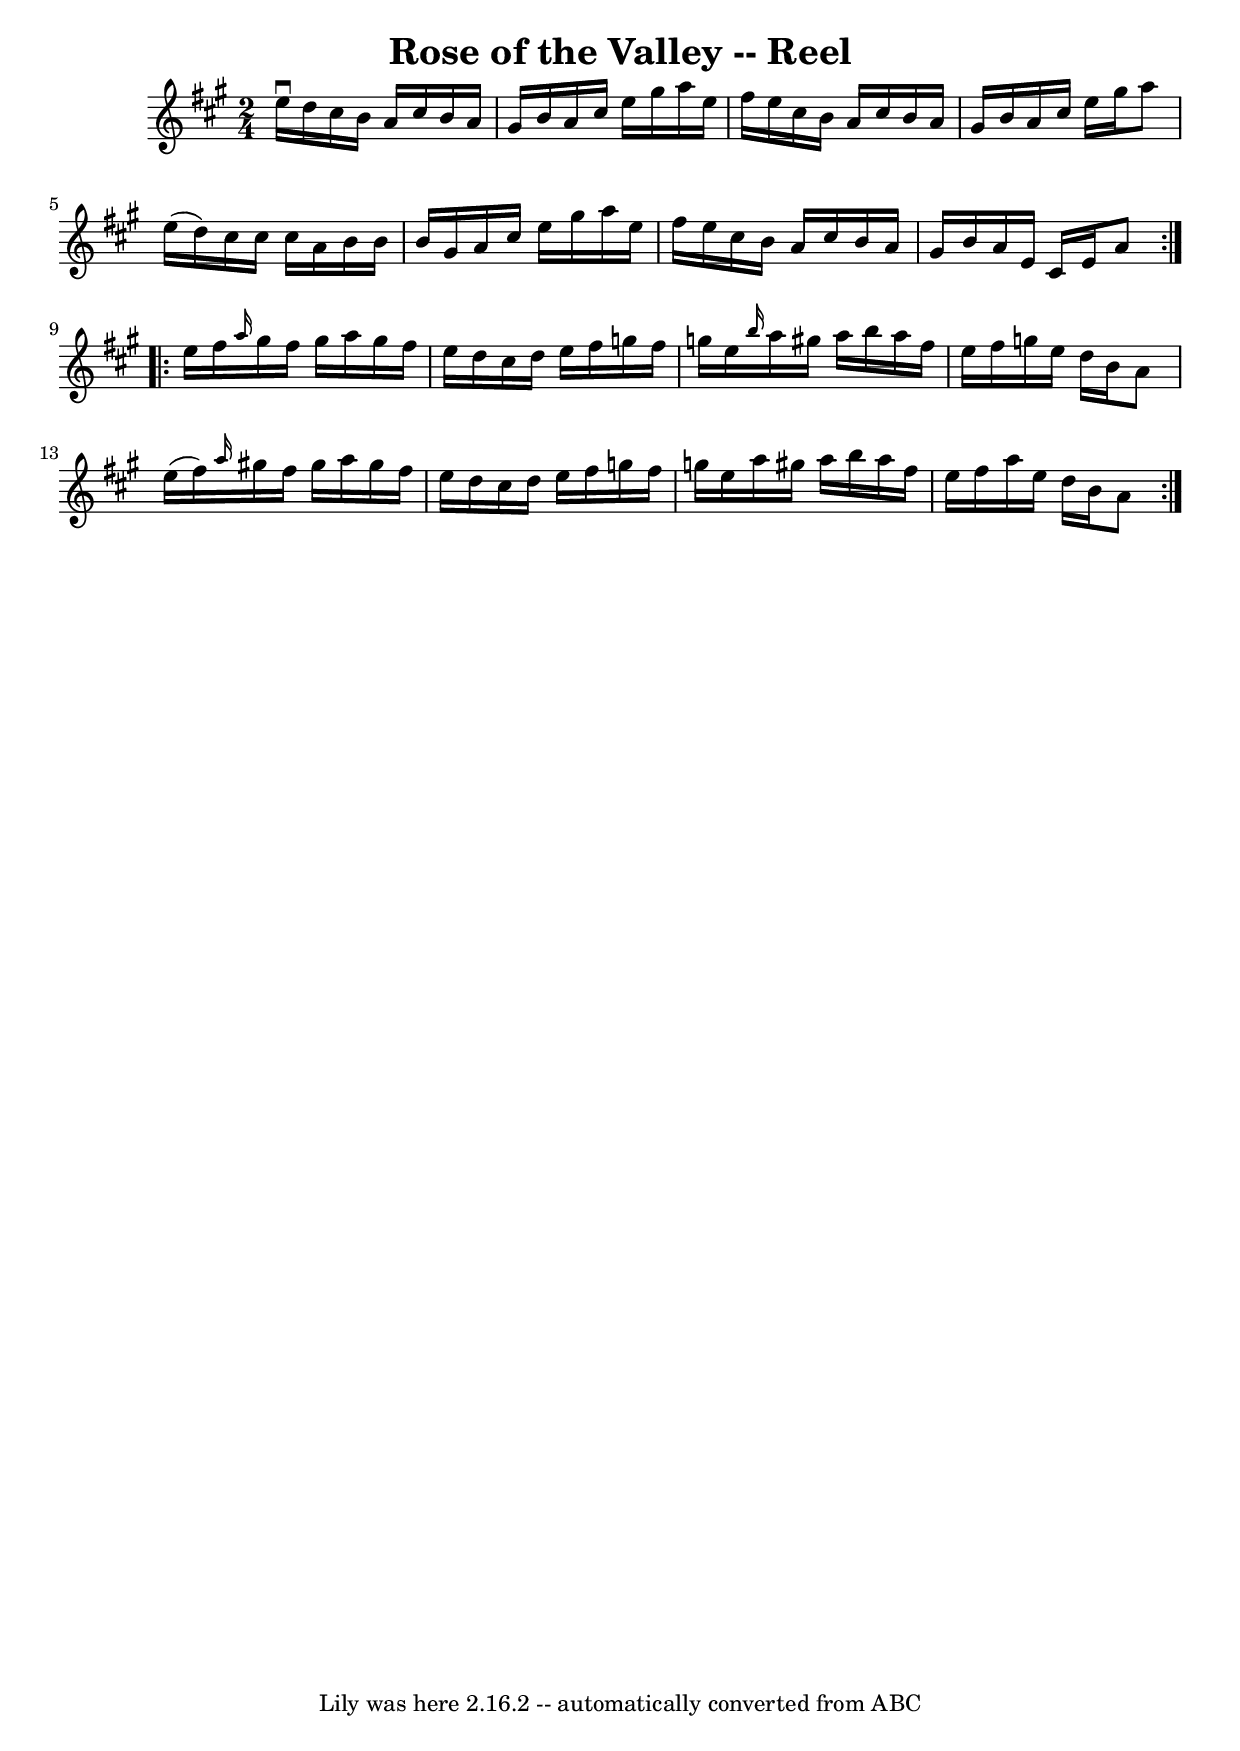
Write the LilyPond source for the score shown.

\version "2.7.40"
\include "Mammoth.ily"
\header {
	%% book = "Ryan's Mammoth Collection"
	crossRefNumber = "1"
	footnotes = ""
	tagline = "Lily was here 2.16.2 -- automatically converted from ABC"
	title = "Rose of the Valley -- Reel"
}
voicedefault =  {


\repeat volta 2 {
\time 2/4 \key a \major e''16^\downbow d''16  |
 cis''16 b'16   
 a'16 cis''16 b'16 a'16 gis'16 b'16  |
 a'16 cis''16  
 e''16 gis''16 a''16 e''16 fis''16 e''16  |
 cis''16    
b'16 a'16 cis''16 b'16 a'16 gis'16 b'16  |
 a'16    
cis''16 e''16 gis''16 a''8 e''16 (d''16) |
 cis''16 
 cis''16 cis''16 a'16 b'16 b'16 b'16 gis'16  |
   
a'16 cis''16 e''16 gis''16 a''16 e''16 fis''16 e''16  
|
 cis''16 b'16 a'16 cis''16 b'16 a'16 gis'16 b'16 
 |
 a'16 e'16 cis'16 e'16 a'8  } \repeat volta 2 {     
e''16 fis''16  |
 \grace { a''16  } gis''16 fis''16 gis''16 
 a''16 gis''16 fis''16 e''16 d''16  |
 cis''16 d''16   
 e''16 fis''16 g''16 fis''16 g''16 e''16  |
 \grace {    
b''16  } a''16 gis''!16 a''16 b''16 a''16 fis''16 e''16    
fis''16  |
 g''16 e''16 d''16 b'16 a'8 e''16 (fis''16 
) |
     \grace { a''16  } gis''!16 fis''16 gis''16 a''16 
 gis''16 fis''16 e''16 d''16  |
 cis''16 d''16 e''16   
 fis''16 g''16 fis''16 g''16 e''16  |
 a''16 gis''!16    
a''16 b''16 a''16 fis''16 e''16 fis''16  |
 a''16    
e''16 d''16 b'16 a'8  }   
}

\score{
    <<

	\context Staff="default"
	{
	    \voicedefault 
	}

    >>
	\layout {
	}
	\midi {}
}
